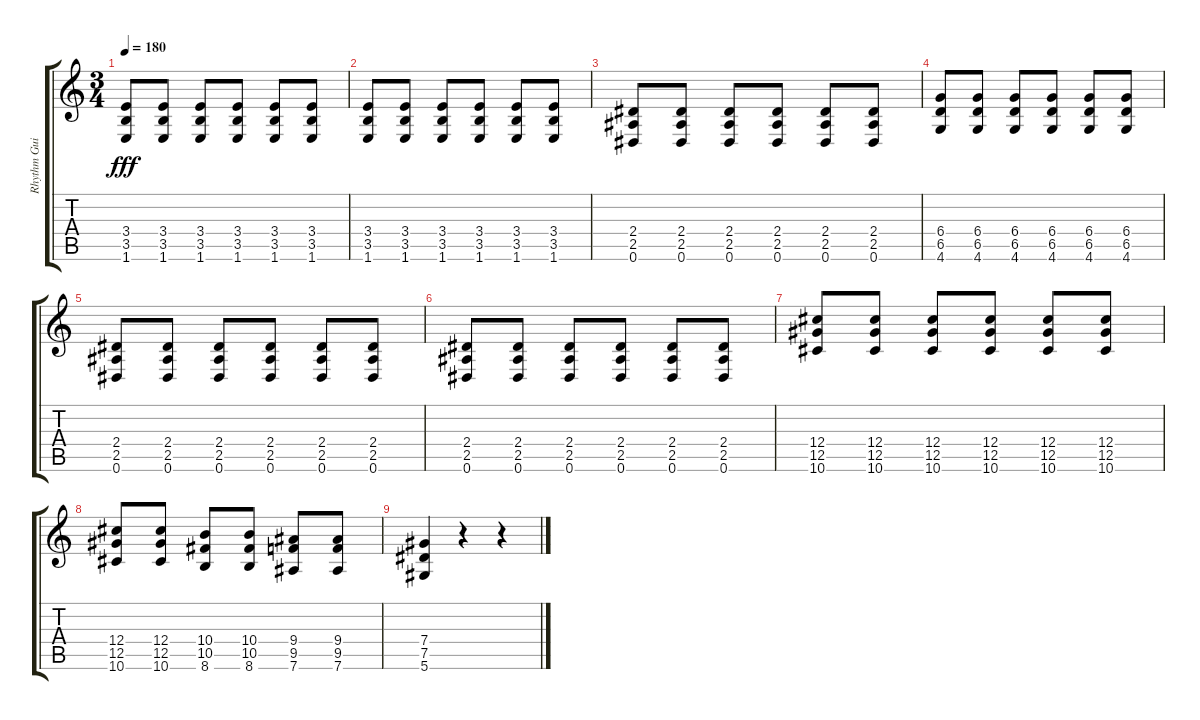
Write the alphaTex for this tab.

\track ("Rhythm Guitar" "Rhythm Gui") {instrument distortionguitar}
\staff {score tabs}
\tuning (Eb4 Bb3 Gb3 Db3 Ab2 Eb2) {hide}
\ts (3 4)
\tempo 180
\clef g2
\ks c
(3.4 3.5 1.6).8{dy fff} (3.4 3.5 1.6).8 (3.4 3.5 1.6).8 (3.4 3.5 1.6).8 (3.4 3.5 1.6).8 (3.4 3.5 1.6).8 |
(3.4 3.5 1.6).8 (3.4 3.5 1.6).8 (3.4 3.5 1.6).8 (3.4 3.5 1.6).8 (3.4 3.5 1.6).8 (3.4 3.5 1.6).8 |
(2.4 2.5 0.6).8 (2.4 2.5 0.6).8 (2.4 2.5 0.6).8 (2.4 2.5 0.6).8 (2.4 2.5 0.6).8 (2.4 2.5 0.6).8 |
(6.4 6.5 4.6).8 (6.4 6.5 4.6).8 (6.4 6.5 4.6).8 (6.4 6.5 4.6).8 (6.4 6.5 4.6).8 (6.4 6.5 4.6).8 |
(2.4 2.5 0.6).8 (2.4 2.5 0.6).8 (2.4 2.5 0.6).8 (2.4 2.5 0.6).8 (2.4 2.5 0.6).8 (2.4 2.5 0.6).8 |
(2.4 2.5 0.6).8 (2.4 2.5 0.6).8 (2.4 2.5 0.6).8 (2.4 2.5 0.6).8 (2.4 2.5 0.6).8 (2.4 2.5 0.6).8 |
(12.4 12.5 10.6).8 (12.4 12.5 10.6).8 (12.4 12.5 10.6).8 (12.4 12.5 10.6).8 (12.4 12.5 10.6).8 (12.4 12.5 10.6).8 |
(12.4 12.5 10.6).8 (12.4 12.5 10.6).8 (10.4 10.5 8.6).8 (10.4 10.5 8.6).8 (9.4 9.5 7.6).8 (9.4 9.5 7.6).8 |
(7.4 7.5 5.6).4 r.4 r.4
